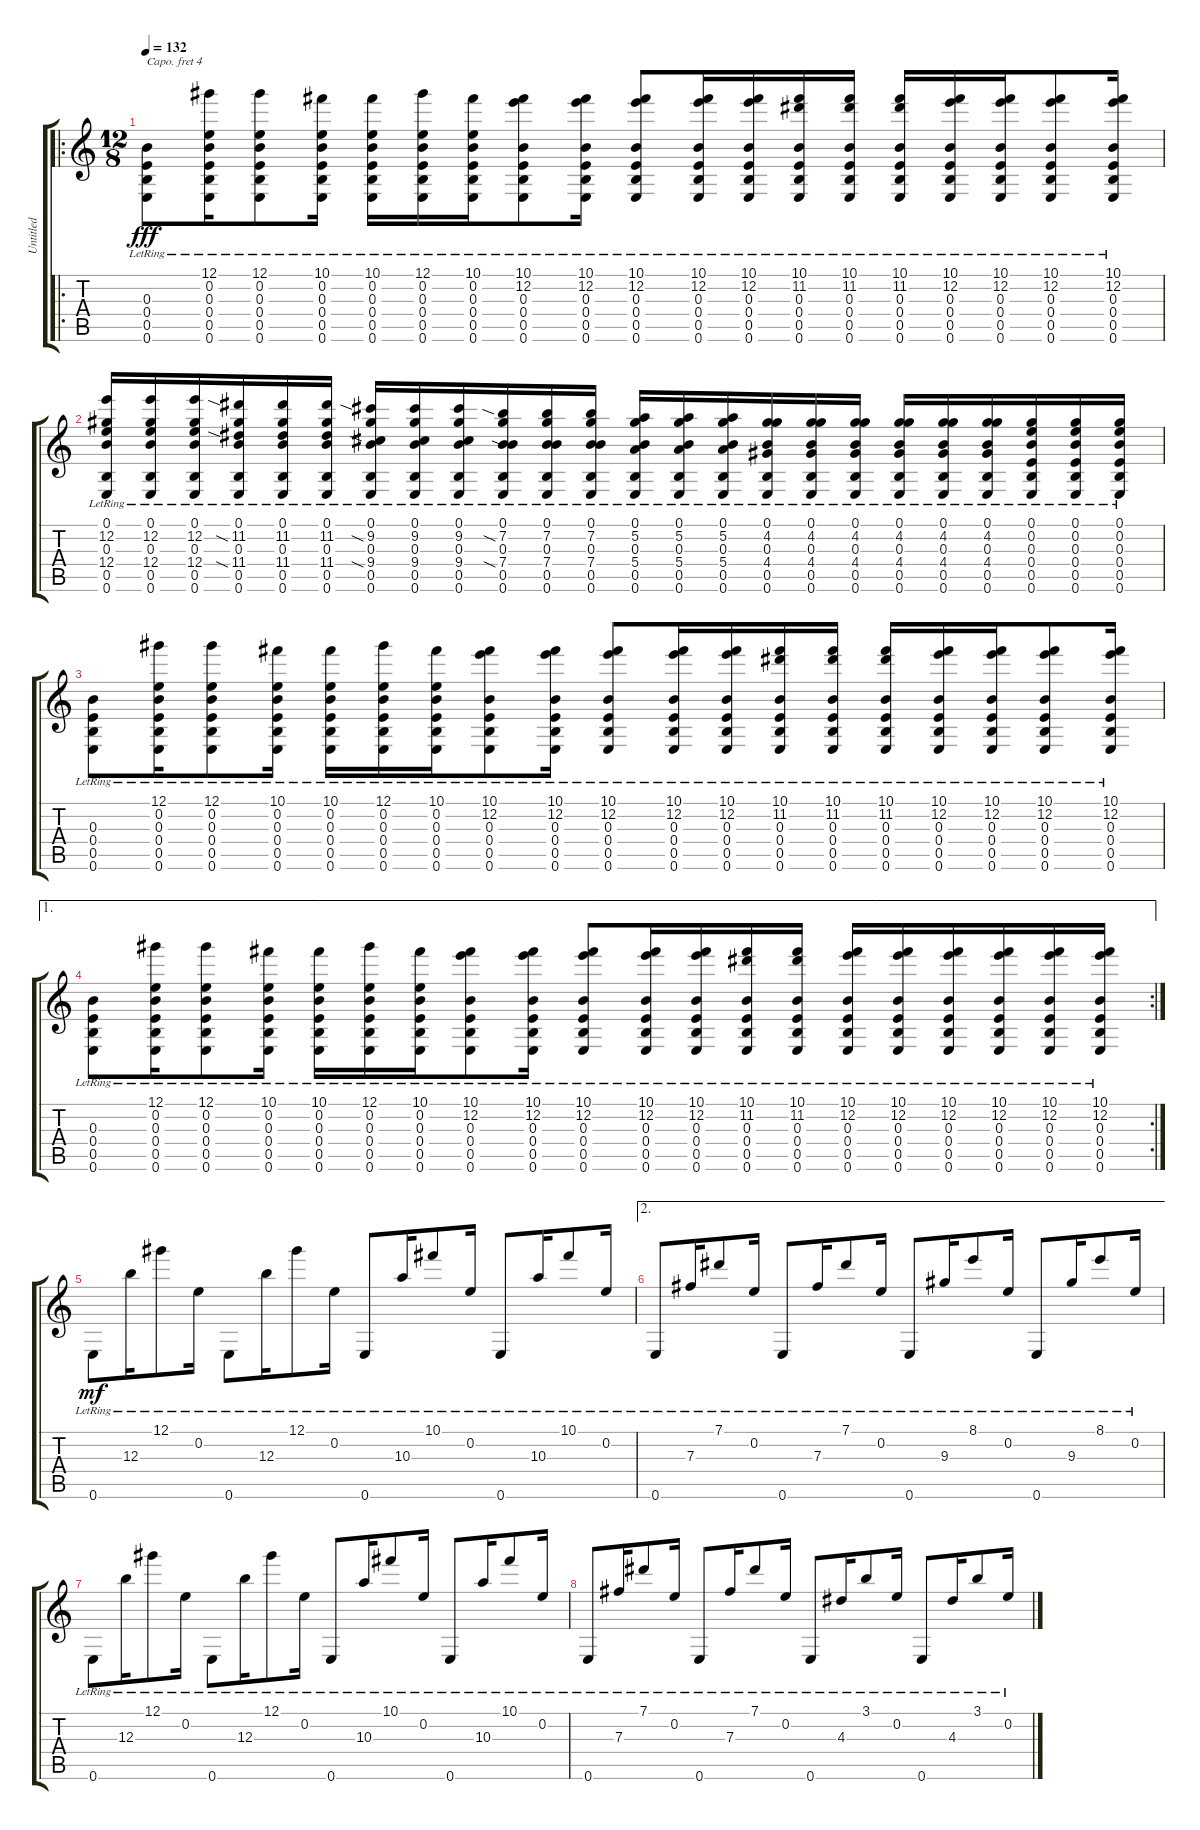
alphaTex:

\track ("Untitled" "Untitled") {instrument acousticguitarsteel}
\staff {score tabs}
\capo 4
\tuning (E4 C4 G3 C3 G2 C2) {hide}
\ro
\ts (12 8)
\tempo 132
\clef g2
\ks c
(0.3{lr} 0.4{lr} 0.5{lr} 0.6{lr}).8{dy fff} (12.1{lr} 0.2{lr} 0.3{lr} 0.4{lr} 0.5{lr} 0.6{lr}).16 (12.1{lr} 0.2{lr} 0.3{lr} 0.4{lr} 0.5{lr} 0.6{lr}).8 (10.1{lr} 0.2{lr} 0.3{lr} 0.4{lr} 0.5{lr} 0.6{lr}).16 (10.1{lr} 0.2{lr} 0.3{lr} 0.4{lr} 0.5{lr} 0.6{lr}).16 (12.1{lr} 0.2{lr} 0.3{lr} 0.4{lr} 0.5{lr} 0.6{lr}).16 (10.1{lr} 0.2{lr} 0.3{lr} 0.4{lr} 0.5{lr} 0.6{lr}).16 (10.1{lr} 12.2{lr} 0.3{lr} 0.4{lr} 0.5{lr} 0.6{lr}).8 (10.1{lr} 12.2{lr} 0.3{lr} 0.4{lr} 0.5{lr} 0.6{lr}).16 (10.1{lr} 12.2{lr} 0.3{lr} 0.4{lr} 0.5{lr} 0.6{lr}).8 (10.1{lr} 12.2{lr} 0.3{lr} 0.4{lr} 0.5{lr} 0.6{lr}).16 (10.1{lr} 12.2{lr} 0.3{lr} 0.4{lr} 0.5{lr} 0.6{lr}).16 (10.1{lr} 11.2{lr} 0.3{lr} 0.4{lr} 0.5{lr} 0.6{lr}).16 (10.1{lr} 11.2{lr} 0.3{lr} 0.4{lr} 0.5{lr} 0.6{lr}).16 (10.1{lr} 11.2{lr} 0.3{lr} 0.4{lr} 0.5{lr} 0.6{lr}).16 (10.1{lr} 12.2{lr} 0.3{lr} 0.4{lr} 0.5{lr} 0.6{lr}).16 (10.1{lr} 12.2{lr} 0.3{lr} 0.4{lr} 0.5{lr} 0.6{lr}).16 (10.1{lr} 12.2{lr} 0.3{lr} 0.4{lr} 0.5{lr} 0.6{lr}).8 (10.1{lr} 12.2{lr} 0.3{lr} 0.4{lr} 0.5{lr} 0.6{lr}).16 |
(0.1{lr} 12.2{lr} 0.3{lr} 12.4{lr} 0.5{lr} 0.6{lr}).16 (0.1{lr} 12.2{lr} 0.3{lr} 12.4{lr} 0.5{lr} 0.6{lr}).16 (0.1{lr} 12.2{lr} 0.3{lr} 12.4{lr} 0.5{lr} 0.6{lr}).16 (0.1{lr} 11.2{sia lr} 0.3{lr} 11.4{sia lr} 0.5{lr} 0.6{lr}).16 (0.1{lr} 11.2{lr} 0.3{lr} 11.4{lr} 0.5{lr} 0.6{lr}).16 (0.1{lr} 11.2{lr} 0.3{lr} 11.4{lr} 0.5{lr} 0.6{lr}).16 (0.1{lr} 9.2{sia lr} 0.3{lr} 9.4{sia lr} 0.5{lr} 0.6{lr}).16 (0.1{lr} 9.2{lr} 0.3{lr} 9.4{lr} 0.5{lr} 0.6{lr}).16 (0.1{lr} 9.2{lr} 0.3{lr} 9.4{lr} 0.5{lr} 0.6{lr}).16 (0.1{lr} 7.2{sia lr} 0.3{lr} 7.4{sia lr} 0.5{lr} 0.6{lr}).16 (0.1{lr} 7.2{lr} 0.3{lr} 7.4{lr} 0.5{lr} 0.6{lr}).16 (0.1{lr} 7.2{lr} 0.3{lr} 7.4{lr} 0.5{lr} 0.6{lr}).16 (0.1{lr} 5.2{lr} 0.3{lr} 5.4{lr} 0.5{lr} 0.6{lr}).16 (0.1{lr} 5.2{lr} 0.3{lr} 5.4{lr} 0.5{lr} 0.6{lr}).16 (0.1{lr} 5.2{lr} 0.3{lr} 5.4{lr} 0.5{lr} 0.6{lr}).16 (0.1{lr} 4.2{lr} 0.3{lr} 4.4{lr} 0.5{lr} 0.6{lr}).16 (0.1{lr} 4.2{lr} 0.3{lr} 4.4{lr} 0.5{lr} 0.6{lr}).16 (0.1{lr} 4.2{lr} 0.3{lr} 4.4{lr} 0.5{lr} 0.6{lr}).16 (0.1{lr} 4.2{lr} 0.3{lr} 4.4{lr} 0.5{lr} 0.6{lr}).16 (0.1{lr} 4.2{lr} 0.3{lr} 4.4{lr} 0.5{lr} 0.6{lr}).16 (0.1{lr} 4.2{lr} 0.3{lr} 4.4{lr} 0.5{lr} 0.6{lr}).16 (0.1{lr} 0.2{lr} 0.3{lr} 0.4{lr} 0.5{lr} 0.6{lr}).16 (0.1{lr} 0.2{lr} 0.3{lr} 0.4{lr} 0.5{lr} 0.6{lr}).16 (0.1{lr} 0.2{lr} 0.3{lr} 0.4{lr} 0.5{lr} 0.6{lr}).16 |
(0.3{lr} 0.4{lr} 0.5{lr} 0.6{lr}).8 (12.1{lr} 0.2{lr} 0.3{lr} 0.4{lr} 0.5{lr} 0.6{lr}).16 (12.1{lr} 0.2{lr} 0.3{lr} 0.4{lr} 0.5{lr} 0.6{lr}).8 (10.1{lr} 0.2{lr} 0.3{lr} 0.4{lr} 0.5{lr} 0.6{lr}).16 (10.1{lr} 0.2{lr} 0.3{lr} 0.4{lr} 0.5{lr} 0.6{lr}).16 (12.1{lr} 0.2{lr} 0.3{lr} 0.4{lr} 0.5{lr} 0.6{lr}).16 (10.1{lr} 0.2{lr} 0.3{lr} 0.4{lr} 0.5{lr} 0.6{lr}).16 (10.1{lr} 12.2{lr} 0.3{lr} 0.4{lr} 0.5{lr} 0.6{lr}).8 (10.1{lr} 12.2{lr} 0.3{lr} 0.4{lr} 0.5{lr} 0.6{lr}).16 (10.1{lr} 12.2{lr} 0.3{lr} 0.4{lr} 0.5{lr} 0.6{lr}).8 (10.1{lr} 12.2{lr} 0.3{lr} 0.4{lr} 0.5{lr} 0.6{lr}).16 (10.1{lr} 12.2{lr} 0.3{lr} 0.4{lr} 0.5{lr} 0.6{lr}).16 (10.1{lr} 11.2{lr} 0.3{lr} 0.4{lr} 0.5{lr} 0.6{lr}).16 (10.1{lr} 11.2{lr} 0.3{lr} 0.4{lr} 0.5{lr} 0.6{lr}).16 (10.1{lr} 11.2{lr} 0.3{lr} 0.4{lr} 0.5{lr} 0.6{lr}).16 (10.1{lr} 12.2{lr} 0.3{lr} 0.4{lr} 0.5{lr} 0.6{lr}).16 (10.1{lr} 12.2{lr} 0.3{lr} 0.4{lr} 0.5{lr} 0.6{lr}).16 (10.1{lr} 12.2{lr} 0.3{lr} 0.4{lr} 0.5{lr} 0.6{lr}).8 (10.1{lr} 12.2{lr} 0.3{lr} 0.4{lr} 0.5{lr} 0.6{lr}).16 |
\ae 1
\rc 2
(0.3{lr} 0.4{lr} 0.5{lr} 0.6{lr}).8 (12.1{lr} 0.2{lr} 0.3{lr} 0.4{lr} 0.5{lr} 0.6{lr}).16 (12.1{lr} 0.2{lr} 0.3{lr} 0.4{lr} 0.5{lr} 0.6{lr}).8 (10.1{lr} 0.2{lr} 0.3{lr} 0.4{lr} 0.5{lr} 0.6{lr}).16 (10.1{lr} 0.2{lr} 0.3{lr} 0.4{lr} 0.5{lr} 0.6{lr}).16 (12.1{lr} 0.2{lr} 0.3{lr} 0.4{lr} 0.5{lr} 0.6{lr}).16 (10.1{lr} 0.2{lr} 0.3{lr} 0.4{lr} 0.5{lr} 0.6{lr}).16 (10.1{lr} 12.2{lr} 0.3{lr} 0.4{lr} 0.5{lr} 0.6{lr}).8 (10.1{lr} 12.2{lr} 0.3{lr} 0.4{lr} 0.5{lr} 0.6{lr}).16 (10.1{lr} 12.2{lr} 0.3{lr} 0.4{lr} 0.5{lr} 0.6{lr}).8 (10.1{lr} 12.2{lr} 0.3{lr} 0.4{lr} 0.5{lr} 0.6{lr}).16 (10.1{lr} 12.2{lr} 0.3{lr} 0.4{lr} 0.5{lr} 0.6{lr}).16 (10.1{lr} 11.2{lr} 0.3{lr} 0.4{lr} 0.5{lr} 0.6{lr}).16 (10.1{lr} 11.2{lr} 0.3{lr} 0.4{lr} 0.5{lr} 0.6{lr}).16 (10.1{lr} 12.2{lr} 0.3{lr} 0.4{lr} 0.5{lr} 0.6{lr}).16 (10.1{lr} 12.2{lr} 0.3{lr} 0.4{lr} 0.5{lr} 0.6{lr}).16 (10.1{lr} 12.2{lr} 0.3{lr} 0.4{lr} 0.5{lr} 0.6{lr}).16 (10.1{lr} 12.2{lr} 0.3{lr} 0.4{lr} 0.5{lr} 0.6{lr}).16 (10.1{lr} 12.2{lr} 0.3{lr} 0.4{lr} 0.5{lr} 0.6{lr}).16 (10.1{lr} 12.2{lr} 0.3{lr} 0.4{lr} 0.5{lr} 0.6{lr}).16 |
0.6{lr}.8{dy mf} 12.3{lr}.16 12.1{lr}.8 0.2{lr}.16 0.6{lr}.8 12.3{lr}.16 12.1{lr}.8 0.2{lr}.16 0.6{lr}.8 10.3{lr}.16 10.1{lr}.8 0.2{lr}.16 0.6{lr}.8 10.3{lr}.16 10.1{lr}.8 0.2{lr}.16 |
\ae 2
0.6{lr}.8 7.3{lr}.16 7.1{lr}.8 0.2{lr}.16 0.6{lr}.8 7.3{lr}.16 7.1{lr}.8 0.2{lr}.16 0.6{lr}.8 9.3{lr}.16 8.1{lr}.8 0.2{lr}.16 0.6{lr}.8 9.3{lr}.16 8.1{lr}.8 0.2{lr}.16 |
0.6{lr}.8 12.3{lr}.16 12.1{lr}.8 0.2{lr}.16 0.6{lr}.8 12.3{lr}.16 12.1{lr}.8 0.2{lr}.16 0.6{lr}.8 10.3{lr}.16 10.1{lr}.8 0.2{lr}.16 0.6{lr}.8 10.3{lr}.16 10.1{lr}.8 0.2{lr}.16 |
0.6{lr}.8 7.3{lr}.16 7.1{lr}.8 0.2{lr}.16 0.6{lr}.8 7.3{lr}.16 7.1{lr}.8 0.2{lr}.16 0.6{lr}.8 4.3{lr}.16 3.1{lr}.8 0.2{lr}.16 0.6{lr}.8 4.3{lr}.16 3.1{lr}.8 0.2{lr}.16
